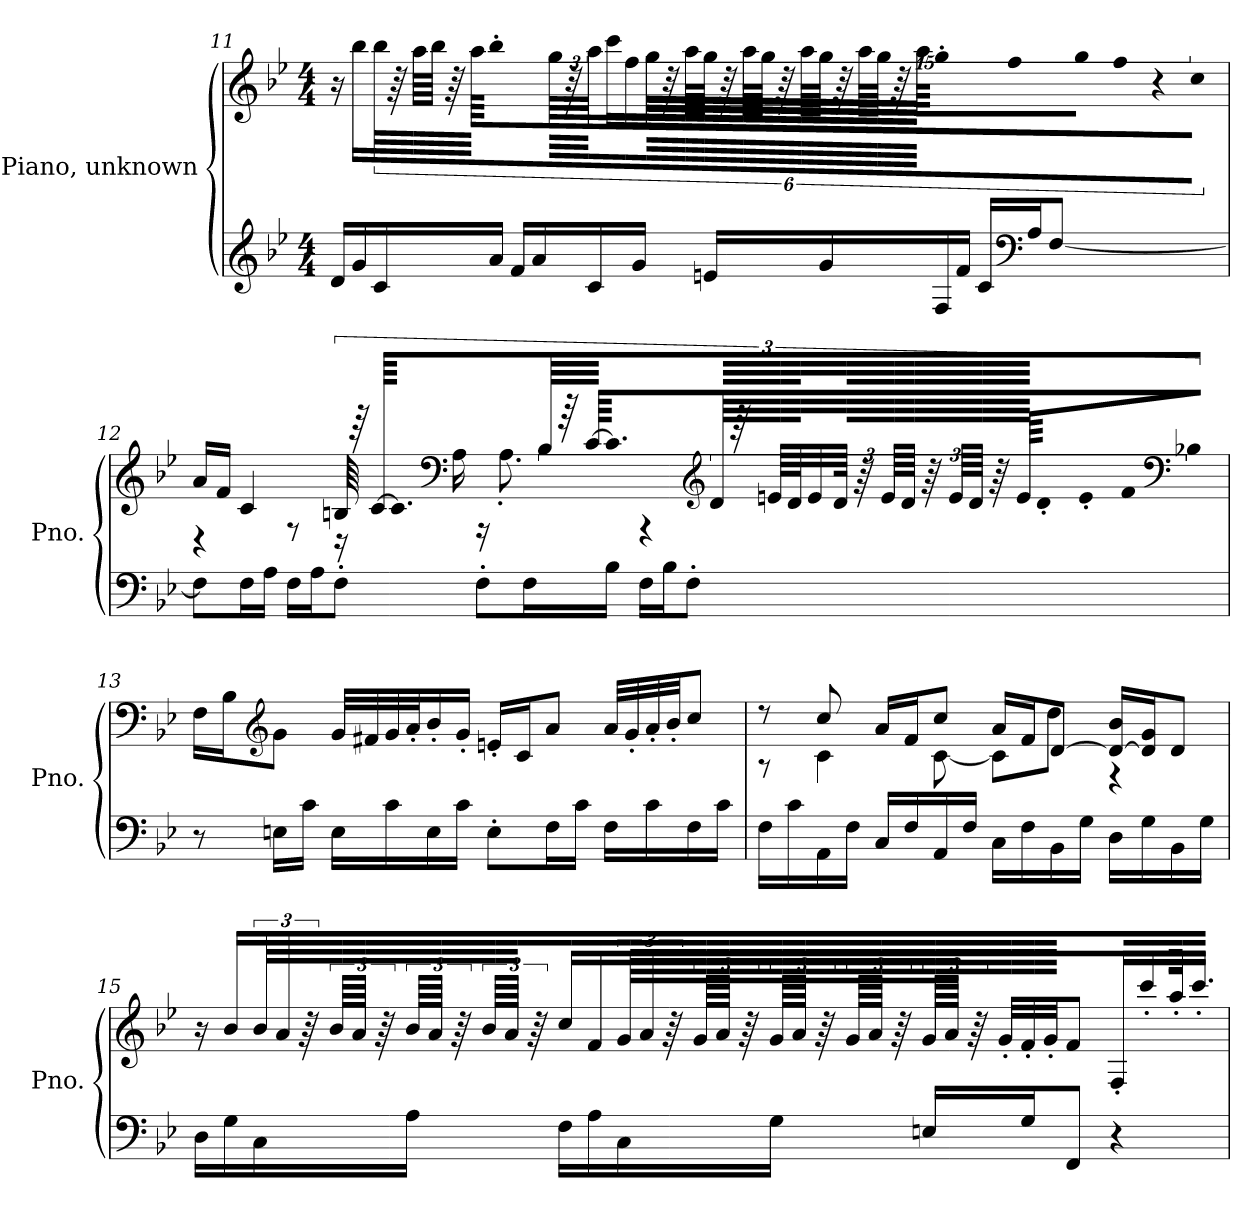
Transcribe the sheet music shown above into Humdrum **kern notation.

**kern	**kern
*part1	*part1
*staff2	*staff1
*I"Piano, unknown	*
*I'Pno.	*
!!LO:LB:g=z
*clefG2	*clefG2
*k[b-e-]	*k[b-e-]
*M4/4	*M4/4
=11	=11
16d/LL	16r
16g/	16bb-\LL
16c/	96bb-\JJkk
.	96r
.	96aa\LLLL
.	96bb-\JJJJ
.	96r
.	96aa\KLLL
16a/JJ	32bb-'\
.	96gg\JJJk
.	96r
.	96aa\
16f/LL	16ccc\LL
16a/	16ff\
16c/	96gg\JJkk
.	96r
.	96aa\LLLL
.	96gg\JJJJ
.	96r
.	96aa\LLLL
16g/JJ	96gg\JJJJ
.	96r
.	96aa\LLLL
.	96gg\JJJJ
.	96r
.	96aa\LLLL
16en/LL	96gg\JJJJ
.	96r
.	96aa\KLLL
.	32gg'\
16g/	32ff\
.	32gg\JJJ
16F/	4ff\
16f/JJ	.
16c/LL	.
*clefF4	*
16A/J	.
[8F/J	16r
.	16cc\
!!LO:LB:g=z
=12	=12
*	*^
8F\L]	16a/LL	4r
.	16f/JJ	.
16F\L	4c/	.
16A\JJ	.	.
16F\LL	.	8r
16A\J	.	.
8F'\J	96Bn/	16r
.	96r	.
.	[96c/KKLL	.
.	16.c/]	.
*	*clefF4	*
.	.	16A\
8F'\L	96B/JJkk	16r
.	96r	.
.	[96c/KKLL	.
.	16.c/]	.
.	.	8.A'\
*	*clefG2	*
16F\L	96d/JJkk	.
.	96r	.
.	96en/LLLL	.
*	*Xbrackettup	*
.	96d/J	.
.	48e/	.
*	*brackettup	*
16B-\JJ	96d/JJJk	.
.	96r	.
.	96e/LLLL	.
.	96d/JJJJ	.
.	96r	.
.	96e/LLLL	.
16F\LL	96d/JJJJ	4r
.	96r	.
.	96e/KLLL	.
.	32d'/J	.
16B-\J	16e'/	.
8F'\J	16f/	.
*	*clefF4	*
.	16B-X/JJ	.
*	*v	*v
!!LO:LB:g=z
=13	=13
8r	16F\LL
.	16B-\J
*	*clefG2
16En\LL	8g\J
16c\JJ	.
16E\LL	32g/LLL
.	32f#X/
16c\	32g/
.	32a'/J
16E\	16b-'/
16c\JJ	16g'/JJ
8E'\L	16en'/LL
.	16c/J
16F\L	8a/J
16c\JJ	.
16F\LL	32a/LLL
.	32g'/
16c\	32a'/
.	32b-'/JJ
16F\	8cc/J
16c\JJ	.
=14	=14
*	*^
16F\LL	8r	8r
16c\	.	.
16AA\	8cc/	4c\
16F\JJ	.	.
16C/LL	16a/LL	.
16F/	16f/J	.
16AA/	8cc/J	[8c\
16F/JJ	.	.
16C\LL	16a/LL	8c\L]
16F\	16f/J	.
16BB-\	[8d/J	8dd\J
16G\JJ	.	.
16D\LL	16d/_ 16b-/LL	4r
16G\	16d/] 16g/J	.
16BB-\	8d/J	.
16G\JJ	.	.
*	*v	*v
!!LO:PB:g=z
=15	=15
16D\LL	16r
16G\	16b-/LL
16C\	96b-/LL
.	96a/JJJJ
.	96r
.	96b-/LLLL
.	96a/JJJJ
.	96r
16A\JJ	96b-/LLLL
.	96a/JJJJ
.	96r
.	96b-/LLLL
.	96a/JJJJ
.	96r
16F\LL	16cc/LL
16A\	16f/
16C\	96g/LL
.	96a/JJJJ
.	96r
.	96g/LLLL
.	96a/JJJJ
.	96r
16G\JJ	96g/LLLL
.	96a/JJJJ
.	96r
.	96g/LLLL
.	96a/JJJJ
.	96r
16En/LL	96g/LLLL
.	96a/JJJJ
.	96r
.	32g'/LLL
16G/J	32f'/
.	32g'/JJ
8FF/J	8f/J
4r	16F'/LL
.	16ccc'/
.	32aa'/K
.	16.ccc'/JJ
=	=
*-	*-
